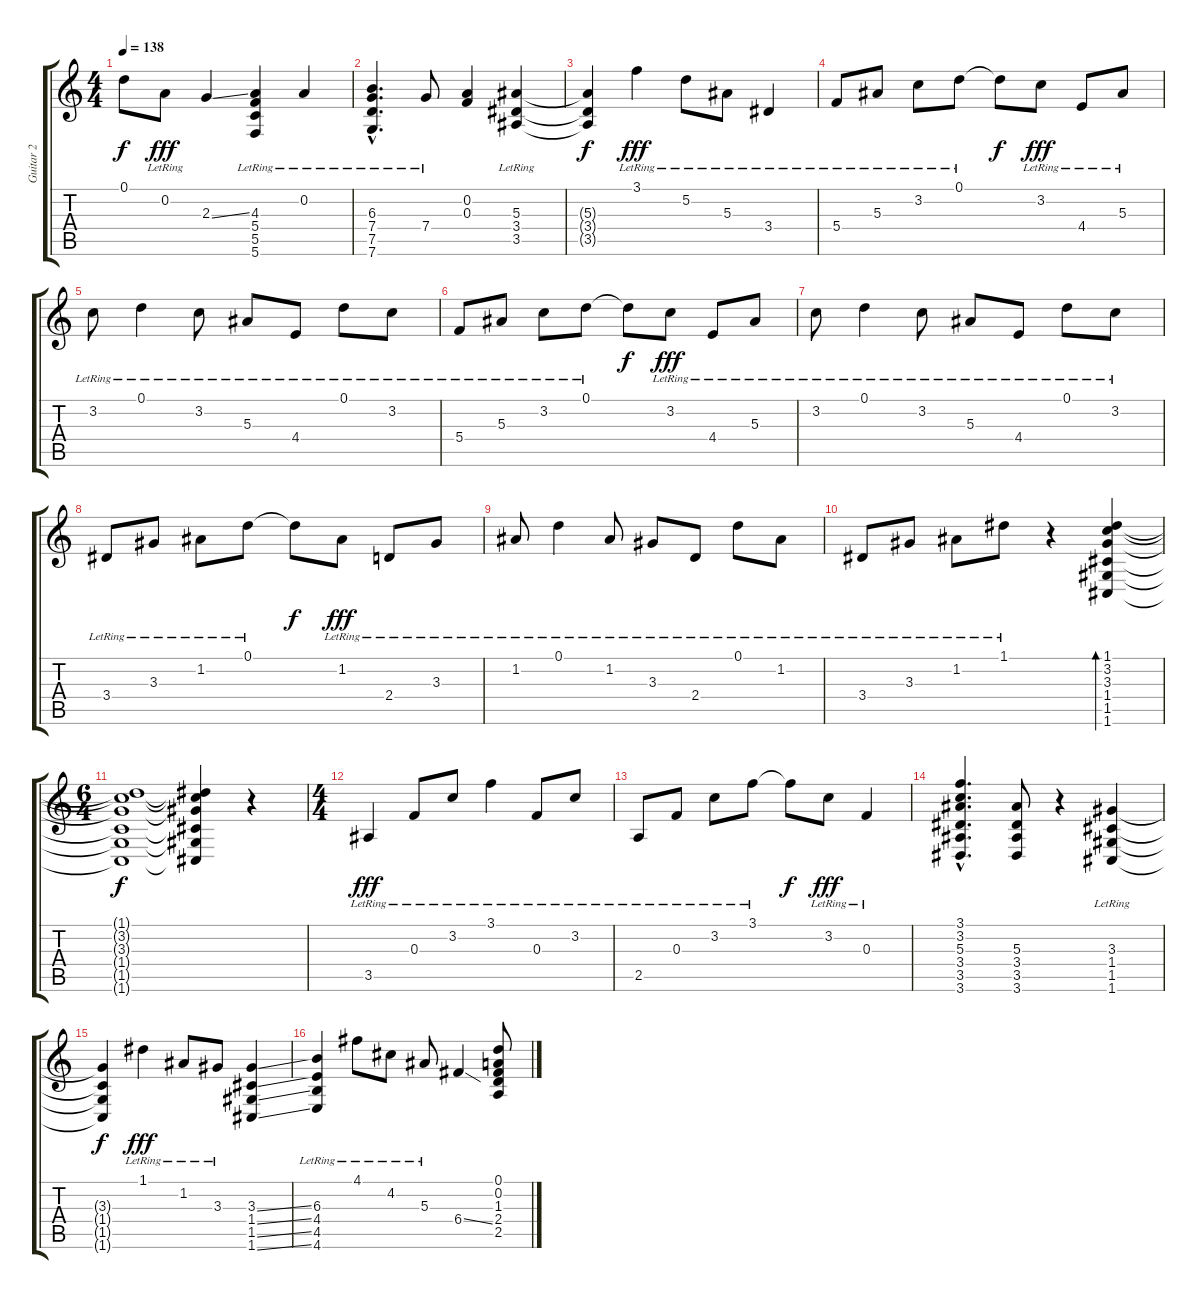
\track ("Guitar 2" "Guitar 2") {instrument acousticguitarsteel}
\staff {score tabs}
\tuning (D4 A3 F3 C3 G2 C2) {hide}
\ts (4 4)
\tempo 138
\clef g2
\ks c
0.1{t}.8{dy f} 0.2{lr}.8{dy fff} 2.3{ss}.4 (4.3{lr} 5.4{lr} 5.5{lr} 5.6{lr}).4 0.2{lr}.4 |
(6.3{hac lr} 7.4{hac lr} 7.5{hac lr} 7.6{hac lr}).4{d} 7.4{lr}.8 (0.2 0.3).4 (5.3{lr} 3.4{lr} 3.5{lr}).4 |
(5.3{t} 3.4{t} 3.5{t}).4{dy f} 3.1{lr}.4{dy fff} 5.2{lr}.8 5.3{lr}.8 3.4{lr}.4 |
5.4{lr}.8 5.3{lr}.8 3.2{lr}.8 0.1{lr}.8 0.1{t}.8{dy f} 3.2{lr}.8{dy fff} 4.4{lr}.8 5.3{lr}.8 |
3.2{lr}.8 0.1{lr}.4 3.2{lr}.8 5.3{lr}.8 4.4{lr}.8 0.1{lr}.8 3.2{lr}.8 |
5.4{lr}.8 5.3{lr}.8 3.2{lr}.8 0.1{lr}.8 0.1{t}.8{dy f} 3.2{lr}.8{dy fff} 4.4{lr}.8 5.3{lr}.8 |
3.2{lr}.8 0.1{lr}.4 3.2{lr}.8 5.3{lr}.8 4.4{lr}.8 0.1{lr}.8 3.2{lr}.8 |
3.4{lr}.8 3.3{lr}.8 1.2{lr}.8 0.1{lr}.8 0.1{t}.8{dy f} 1.2{lr}.8{dy fff} 2.4{lr}.8 3.3{lr}.8 |
1.2{lr}.8 0.1{lr}.4 1.2{lr}.8 3.3{lr}.8 2.4{lr}.8 0.1{lr}.8 1.2{lr}.8 |
3.4{lr}.8 3.3{lr}.8 1.2{lr}.8 1.1{lr}.8 r.4 (1.1 3.2 3.3 1.4 1.5 1.6).4{bd 240} |
\ts (6 4)
(1.1{t} 3.2{t} 3.3{t} 1.4{t} 1.5{t} 1.6{t}).1{dy f} (1.1{t} 3.2{t} 3.3{t} 1.4{t} 1.5{t} 1.6{t}).4 r.4 |
\ts (4 4)
3.5{lr}.4{dy fff} 0.3{lr}.8 3.2{lr}.8 3.1{lr}.4 0.3{lr}.8 3.2{lr}.8 |
2.5{lr}.8 0.3{lr}.8 3.2{lr}.8 3.1{lr}.8 3.1{t}.8{dy f} 3.2{lr}.8{dy fff} 0.3{lr}.4 |
(3.1{hac} 3.2{hac} 5.3{hac} 3.4{hac} 3.5{hac} 3.6{hac}).4{d} (5.3 3.4 3.5 3.6).8 r.4 (3.3{lr} 1.4{lr} 1.5{lr} 1.6{lr}).4 |
(3.3{t} 1.4{t} 1.5{t} 1.6{t}).4{dy f} 1.1{lr}.4{dy fff} 1.2{lr}.8 3.3{lr}.8 (3.3{ss} 1.4{ss} 1.5{ss} 1.6{ss}).4 |
(6.3{lr} 4.4{lr} 4.5{lr} 4.6{lr}).4 4.1{lr}.8 4.2{lr}.8 5.3{lr}.8 6.4{ss}.4 (0.1 0.2 1.3 2.4 2.5).8
